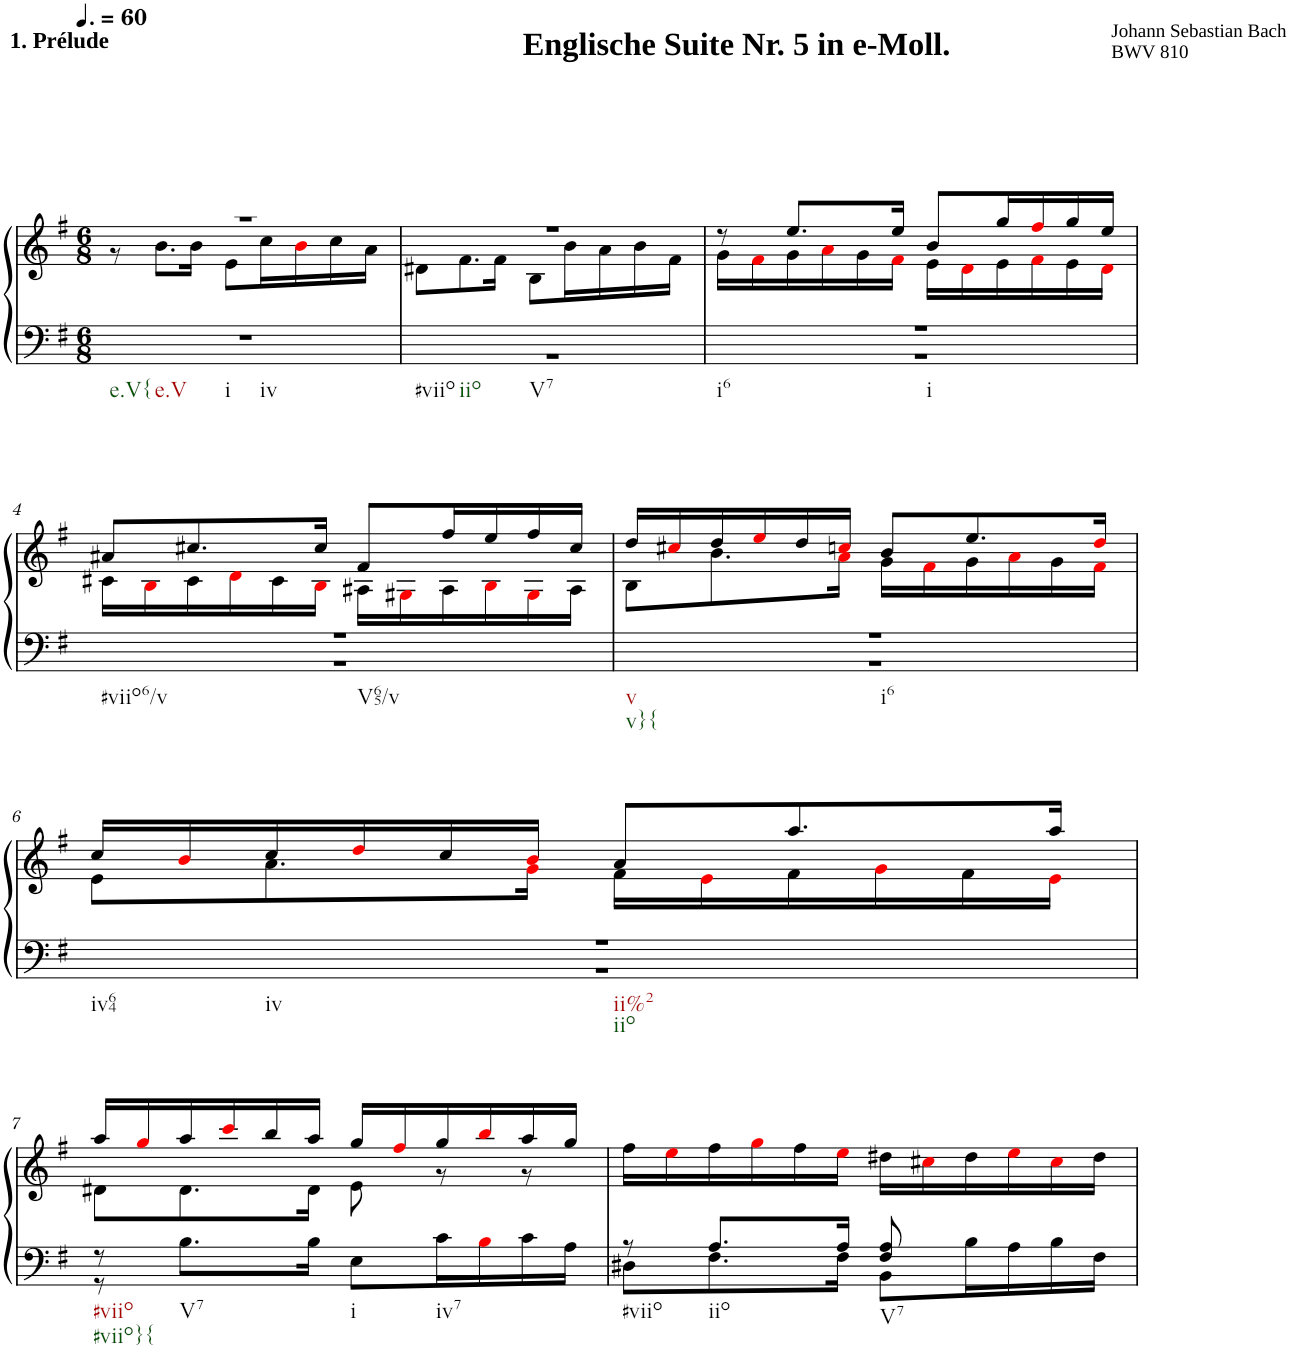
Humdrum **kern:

**kern	**kern
*part1	*part1
*staff2	*staff1
*I"unbenannt9	*
*clefF4	*clefG2
*k[f#]	*k[f#]
*M6/8	*M6/8
*MM90	*MM90
=1	=1
*	*^
!	!LO:TX:a:B:t=1. Prélude	!
!LO:TX:b:t=e.V{	!	!
!LO:TX:b:t=e.V	!	!
!LO:TX:b:t=i	!	!
!LO:TX:b:t=iv	!	!
2.r	2.r	8r
.	.	8.b\L
.	.	16b\Jk
.	.	8e\L
.	.	16cc\L
.	.	16bi\
.	.	16cc\
.	.	16a\JJ
=2	=2	=2
*^	*	*
!	!	!LO:TX:a:B:t=Englische Suite Nr. 5 in e-Moll.	!
!LO:TX:b:t=#viio	!	!	!
!LO:TX:b:t=iio	!	!	!
!LO:TX:b:t=V7	!	!	!
2ryy	2.r	2.r	8d#X\L
.	.	.	8.f#\
.	.	.	16f#\Jk
.	.	.	8B\L
4ryy	.	.	16b\L
.	.	.	16a\
.	.	.	16b\
.	.	.	16f#\JJ
=3	=3	=3	=3
!LO:TX:b:t=i6	!	!	!
!LO:TX:b:t=i	!	!	!
2.r	2.r	8r	16g\LL
.	.	.	16f#i\
.	.	8.ee/L	16g\
.	.	.	16ai\
.	.	.	16g\
.	.	16ee/Jk	16f#i\JJ
!	!	!LO:TX:a:t=Johann Sebastian Bach	!
!	!	!LO:TX:a:t=BWV 810	!
.	.	8b/L	16e\LL
.	.	.	16di\
.	.	16gg/L	16e\
.	.	16ff#i/	16f#i\
.	.	16gg/	16e\
.	.	16ee/JJ	16di\JJ
!!LO:LB:g=z	!!
=4	=4	=4	=4
!LO:TX:b:t=#viio6/v	!	!	!
!LO:TX:b:t=V65/v	!	!	!
2.r	2.r	8a#X/L	16c#X\LL
.	.	.	16Bi\
.	.	8.cc#X/	16c#\
.	.	.	16di\
.	.	.	16c#\
.	.	16cc#/Jk	16Bi\JJ
.	.	8f#/L	16A#X\LL
.	.	.	16G#Xi\
.	.	16ff#/L	16A#\
.	.	16ee/	16Bi\
.	.	16ff#/	16G#i\
.	.	16cc#/JJ	16A#\JJ
=5	=5	=5	=5
!LO:TX:b:t=v	!	!	!
!LO:TX:b:t=v}{	!	!	!
!LO:TX:b:t=i6	!	!	!
2.r	2.r	16dd/LL	8B\L
.	.	16cc#Xi/	.
.	.	16dd/	8.b\
.	.	16eei/	.
.	.	16dd/	.
.	.	16ccni/JJ	16ai\Jk
.	.	8b/L	16g\LL
.	.	.	16f#i\
.	.	8.ee/	16g\
.	.	.	16ai\
.	.	.	16g\
.	.	16ddi/Jk	16f#i\JJ
!!LO:LB:g=z	!!
=6	=6	=6	=6
!LO:TX:b:t=iv64	!	!	!
!LO:TX:b:t=iv	!	!	!
!LO:TX:b:t=ii%2	!	!	!
!LO:TX:b:t=iio	!	!	!
2.r	2.r	16cc/LL	8e\L
.	.	16bi/	.
.	.	16cc/	8.a\
.	.	16ddi/	.
.	.	16cc/	.
.	.	16bi/JJ	16gi\Jk
.	.	8a/L	16f#\LL
.	.	.	16ei\
.	.	8.aa/	16f#\
.	.	.	16gi\
.	.	.	16f#\
.	.	16aa/Jk	16ei\JJ
!!LO:LB:g=z	!!
=7	=7	=7	=7
!LO:TX:b:t=#viio	!	!	!
!LO:TX:b:t=#viio}{	!	!	!
8r	8r	16aa/LL	8d#X\L
.	.	16ggi/	.
!LO:TX:b:t=V7	!	!	!
8ryy	8.B\L	16aa/	8.d#\
.	.	16ccci/	.
!LO:TX:b:t=i	!	!	!
4ryy	.	16bb/	.
.	16B\Jk	16aa/JJ	16d#\Jk
.	8E\L	16gg/LL	8e\
.	.	16ff#i/	.
!LO:TX:b:t=iv7	!	!	!
4ryy	16c\L	16gg/	8r
.	16Bi\	16bbi/	.
.	16c\	16aa/	8r
.	16A\JJ	16gg/JJ	.
=8	=8	=8	=8
!LO:TX:b:t=#viio	!	!	!
8r	8D#X\L	2.ryy	16ff#\LL
.	.	.	16eei\
!LO:TX:b:t=iio	!	!	!
8.A/L	8.F#\	.	16ff#\
.	.	.	16ggi\
.	.	.	16ff#\
16A/Jk	16F#\Jk	.	16eei\JJ
!LO:TX:b:t=V7	!	!	!
8F#/ 8A/	8BB\L	.	16dd#X\LL
.	.	.	16cc#Xi\
8ryy	16B\L	.	16dd#\
.	16A\	.	16eei\
8ryy	16B\	.	16cc#i\
.	16F#\JJ	.	16dd#\JJ
*v	*v	*	*
*	*v	*v
=	=
*-	*-
